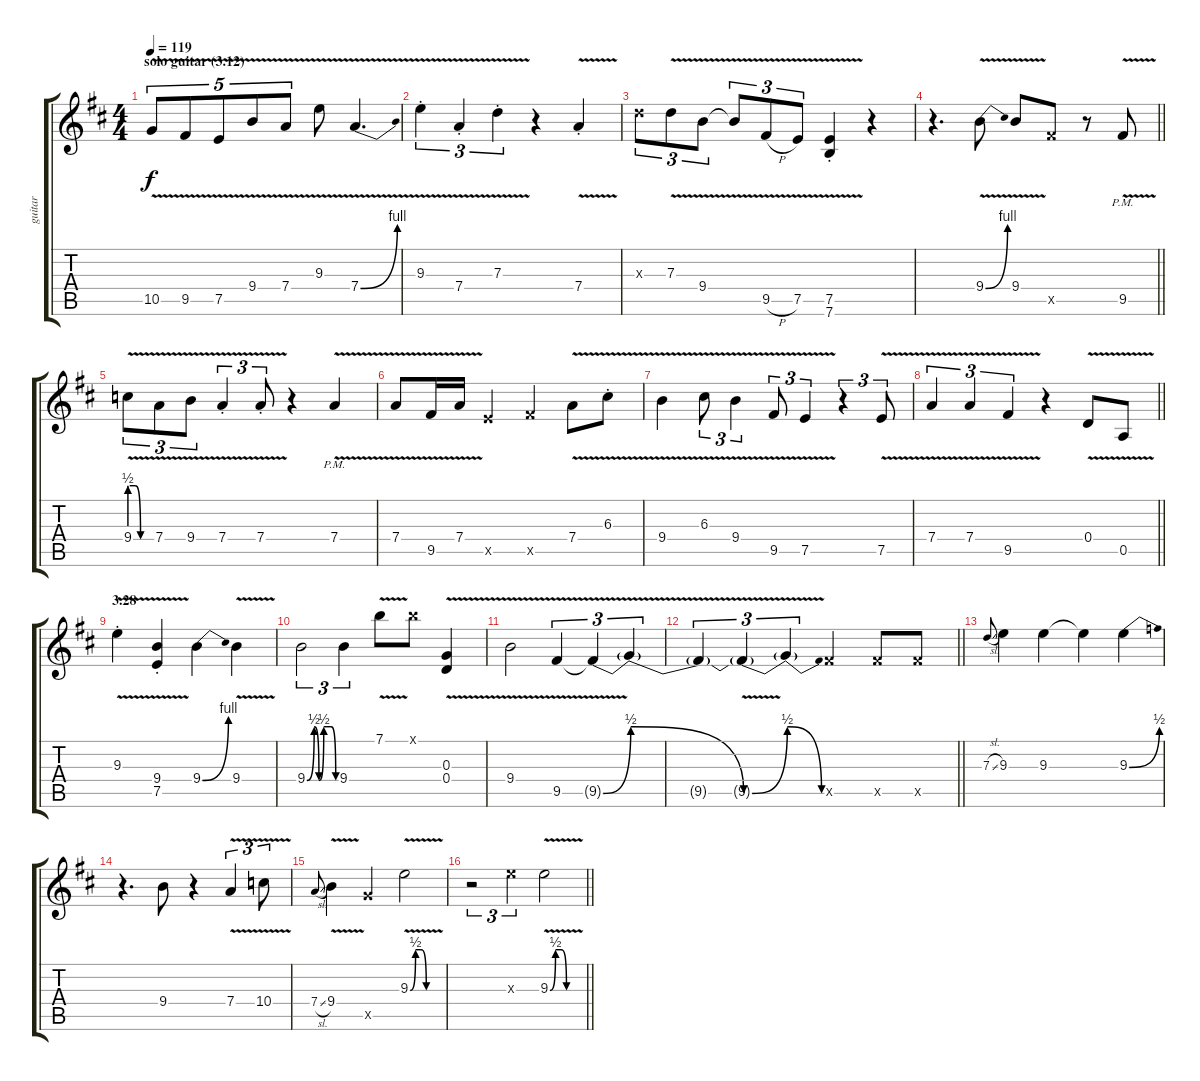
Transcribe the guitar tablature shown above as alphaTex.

\track ("guitar" "guitar") {instrument electricguitarjazz}
\staff {score tabs}
\tuning (E4 B3 G3 D3 A2 E2) {hide}
\ts (4 4)
\section ("" "solo guitar (3.12)")
\tempo 119
\clef g2
\ks d
10.5{v}.8{tu (5 4) dy f} 9.5{v}.8{tu (5 4)} 7.5{v}.8{tu (5 4)} 9.4{v}.8{tu (5 4)} 7.4{v}.8{tu (5 4)} 9.3{v}.8 7.4{be (bend 0 0 60 4) v}.4{d} |
9.3{v st}.4{tu (3 2)} 7.4{v st}.4{tu (3 2)} 7.3{v st}.4{tu (3 2)} r.4 7.4{v st}.4 |
7.3{x}.8{tu (3 2)} 7.3{v}.8{tu (3 2)} 9.4{v}.8{tu (3 2)} 9.4{t}.8{tu (3 2)} 9.5{v h}.8{tu (3 2)} 7.5{v}.8{tu (3 2)} (7.5{v st} 7.6{v st}).4 r.4 |
\barLineRight lightlight
r.4{d} 9.4{be (bend 0 0 60 4) v}.8 9.4{v}.8 9.5{x}.8 r.8 9.5{v pm}.8 |
9.4{be (custom 0 2 15 2 30 0 60 0) v}.8{tu (3 2)} 7.4{v}.8{tu (3 2)} 9.4{v}.8{tu (3 2)} 7.4{v st}.4{tu (3 2)} 7.4{v st}.8{tu (3 2)} r.4 7.4{v pm}.4 |
7.4{v}.8 9.5{v}.16 7.4{v}.16 7.5{x}.4 9.5{x}.4 7.4{v}.8 6.3{v st}.8 |
9.4{v}.4 6.3{v}.8{tu (3 2)} 9.4{v}.4{tu (3 2)} 9.5{v}.8{tu (3 2)} 7.5{v}.4{tu (3 2)} r.4{tu (3 2)} 7.5{v}.8{tu (3 2)} |
\barLineRight lightlight
7.4{v}.4{tu (3 2)} 7.4{v}.4{tu (3 2)} 9.5{v}.4{tu (3 2)} r.4 0.4{v}.8 0.5{v}.8 |
\section ("" "3.28")
9.3{v st}.4 (9.4{v st} 7.5{v st}).4 9.4{be (bend 0 0 60 4)}.4 9.4{v}.4 |
9.4{be (custom 0 0 15 2 25 0 35 2 50 2 60 0)}.2{tu (3 2)} 9.4.4{tu (3 2)} 7.1{v}.8 7.1{x}.8 (0.3{v} 0.4{v}).4 |
9.4{v}.2 9.5{v}.4{tu (3 2)} 9.5{be (bend 0 0 60 2) v t}.4{tu (3 2)} 9.5{be (release 0 2 60 0) v t}.4{tu (3 2)} |
\barLineRight lightlight
9.5{t}.4{tu (3 2)} 9.5{be (bend 0 0 60 2) v t}.4{tu (3 2)} 9.5{be (release 0 2 60 0) v t}.4{tu (3 2)} 9.5{x}.4 9.5{x}.8 9.5{x}.8 |
7.3{sl}.8{gr onbeat} 9.3.4 9.3.4 9.3{t}.4 9.3{be (bend 0 0 60 2)}.4 |
r.4{d} 9.4.8 r.4 7.4{v}.4{tu (3 2)} 10.4{v}.8{tu (3 2)} |
7.4{sl}.8{gr onbeat} 9.4{v}.4 10.5{x}.4 9.3{be (custom 0 0 10 2 20 2 30 0 60 0) v}.2 |
\barLineRight lightlight
r.2{tu (3 2)} 9.3{x}.4{tu (3 2)} 9.3{be (custom 0 0 10 2 20 2 30 0 60 0) v}.2
